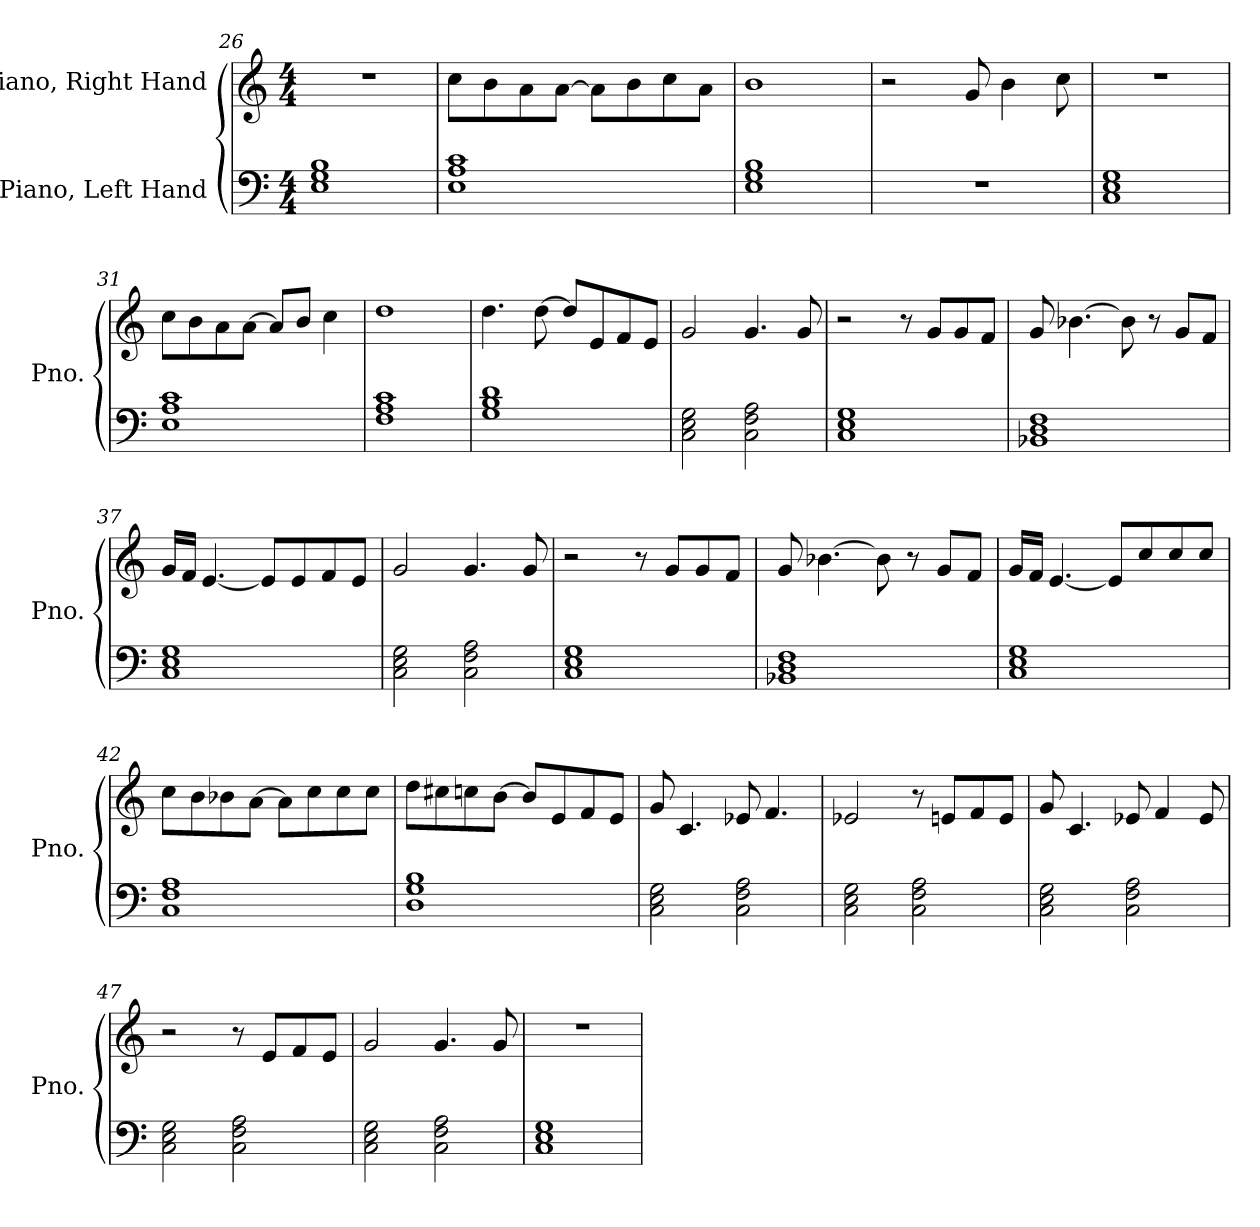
**kern	**kern
*part2	*part1
*staff2	*staff1
*I"Piano, Left Hand	*I"Piano, Right Hand
*I'Pno.	*I'Pno.
*clefF4	*clefG2
*k[]	*k[]
*M4/4	*M4/4
=26	=26
1E 1G 1B	1r
=27	=27
1E 1A 1c	8cc\L
.	8b\
.	8a\
.	[8a\J
.	8a\L]
.	8b\
.	8cc\
.	8a\J
=28	=28
1E 1G 1B	1b
=29	=29
1r	2r
.	8g/
.	4b\
.	8cc\
!!LO:LB:g=z
=30	=30
1C 1E 1G	1r
=31	=31
1E 1A 1c	8cc\L
.	8b\
.	8a\
.	[8a\J
.	8a/L]
.	8b/J
.	4cc\
=32	=32
1F 1A 1c	1dd
=33	=33
1G 1B 1d	4.dd\
.	[8dd\
.	8dd/L]
.	8e/
.	8f/
.	8e/J
=34	=34
2C\ 2E\ 2G\	2g/
2C\ 2F\ 2A\	4.g/
.	8g/
=35	=35
1C 1E 1G	2r
.	8r
.	8g/L
.	8g/
.	8f/J
=36	=36
1BB-X 1D 1F	8g/
.	[4.b-X\
.	8b-\]
.	8r
.	8g/L
.	8f/J
!!LO:PB:g=z
=37	=37
1C 1E 1G	16g/LL
.	16f/JJ
.	[4.e/
.	8e/L]
.	8e/
.	8f/
.	8e/J
=38	=38
2C\ 2E\ 2G\	2g/
2C\ 2F\ 2A\	4.g/
.	8g/
=39	=39
1C 1E 1G	2r
.	8r
.	8g/L
.	8g/
.	8f/J
=40	=40
1BB-X 1D 1F	8g/
.	[4.b-X\
.	8b-\]
.	8r
.	8g/L
.	8f/J
=41	=41
1C 1E 1G	16g/LL
.	16f/JJ
.	[4.e/
.	8e/L]
.	8cc/
.	8cc/
.	8cc/J
=42	=42
1C 1F 1A	8cc\L
.	8b\
.	8b-X\
.	[8a\J
.	8a\L]
.	8cc\
.	8cc\
.	8cc\J
!!LO:LB:g=z
=43	=43
1D 1G 1B	8dd\L
.	8cc#X\
.	8ccn\
.	[8b\J
.	8b/L]
.	8e/
.	8f/
.	8e/J
=44	=44
2C\ 2E\ 2G\	8g/
.	4.c/
2C\ 2F\ 2A\	8e-X/
.	4.f/
=45	=45
2C\ 2E\ 2G\	2e-X/
2C\ 2F\ 2A\	8r
.	8en/L
.	8f/
.	8e/J
=46	=46
2C\ 2E\ 2G\	8g/
.	4.c/
2C\ 2F\ 2A\	8e-X/
.	4f/
.	8e-/
=47	=47
2C\ 2E\ 2G\	2r
2C\ 2F\ 2A\	8r
.	8e/L
.	8f/
.	8e/J
=48	=48
2C\ 2E\ 2G\	2g/
2C\ 2F\ 2A\	4.g/
.	8g/
!!LO:LB:g=z
=49	=49
1C 1E 1G	1r
=	=
*-	*-
